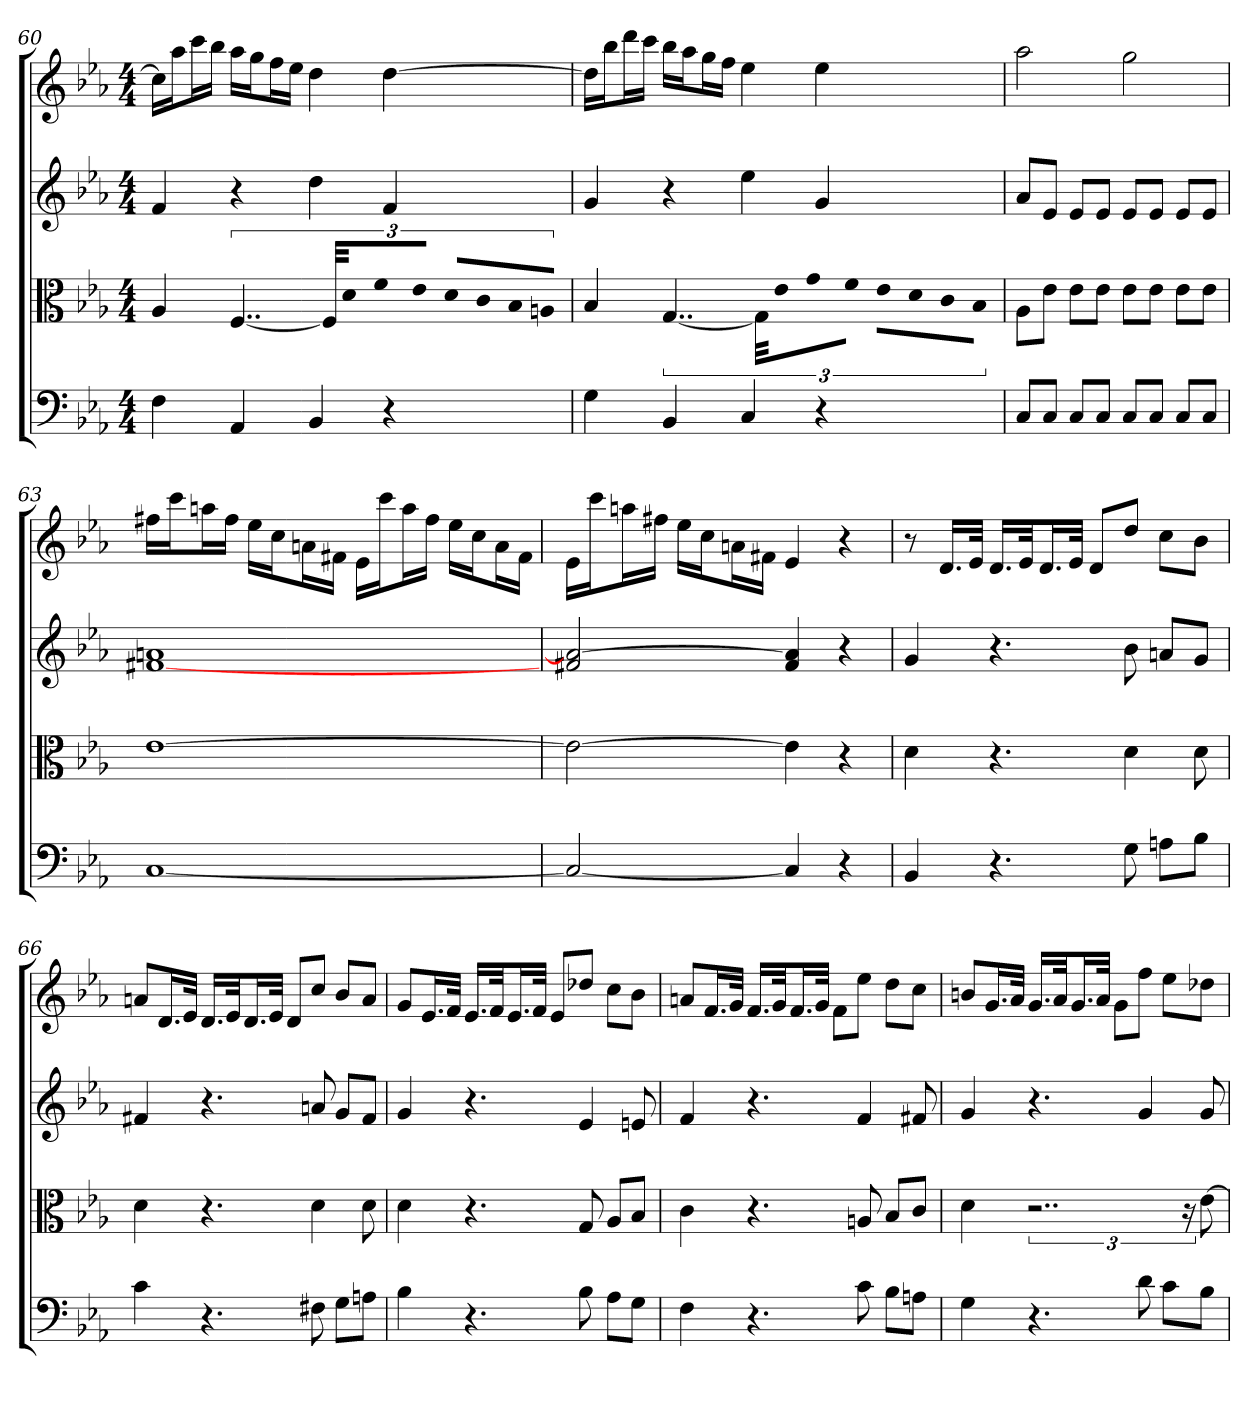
**kern	**kern	**kern	**kern
*part4	*part3	*part2	*part1
*staff4	*staff3	*staff2	*staff1
*clefF4	*clefC3	*	*
*k[b-e-a-]	*k[b-e-a-]	*k[b-e-a-]	*k[b-e-a-]
*E-:	*E-:	*E-:	*E-:
*M4/4	*M4/4	*M4/4	*M4/4
=60	=60	=60	=60
4F	4A-	4f	16ccLL]
.	.	.	16aa-J
.	.	.	16cccL
.	.	.	16bb-JJ
4AA-	[6..F	4r	16aa-LL
.	.	.	16ggJ
.	.	.	16ffL
.	.	.	16ee-JJ
4BB-	.	4dd	4dd
.	48F/KLL]	.	.
.	16d/J	.	.
.	16f/L	.	.
.	16e-/JJ	.	.
4r	16d/LL	4f	[4dd
.	16c/J	.	.
.	16B-/L	.	.
.	16An/JJ	.	.
=61	=61	=61	=61
4G	4B-	4g	16ddLL]
.	.	.	16bb-J
.	.	.	16dddL
.	.	.	16cccJJ
4BB-	[6..G	4r	16bb-LL
.	.	.	16aa-J
.	.	.	16ggL
.	.	.	16ffJJ
4C	.	4ee-	4ee-
.	48G\KLL]	.	.
.	16e-\J	.	.
.	16g\L	.	.
.	16f\JJ	.	.
4r	16e-\LL	4g	4ee-
.	16d\J	.	.
.	16c\L	.	.
.	16B-\JJ	.	.
=62	=62	=62	=62
8C/L	8A-\L	8a-L	2aa-
8C/J	8e-\J	8e-J	.
8C/L	8e-\L	8e-L	.
8C/J	8e-\J	8e-J	.
8C/L	8e-\L	8e-L	2gg
8C/J	8e-\J	8e-J	.
8C/L	8e-\L	8e-L	.
8C/J	8e-\J	8e-J	.
=63	=63	=63	=63
[1C	[1e-	[1f#X 1an	16ff#XLL
.	.	.	16cccJ
.	.	.	16aanL
.	.	.	16ff#JJ
.	.	.	16ee-LL
.	.	.	16ccJ
.	.	.	16anL
.	.	.	16f#XJJ
.	.	.	16e-LL
.	.	.	16cccJ
.	.	.	16aaL
.	.	.	16ff#JJ
.	.	.	16ee-LL
.	.	.	16ccJ
.	.	.	16aL
.	.	.	16f#JJ
=64	=64	=64	=64
2C_	2e-_	2f#X 2a_	16e-LL
.	.	.	16cccJ
.	.	.	16aanL
.	.	.	16ff#XJJ
.	.	.	16ee-LL
.	.	.	16ccJ
.	.	.	16anL
.	.	.	16f#XJJ
4C]	4e-]	4f# 4a]	4e-
4r	4r	4r	4r
=65	=65	=65	=65
4BB-	4d	4g	8r
.	.	.	16.dLL
.	.	.	32e-JJk
4.r	4.r	4.r	16.dLL
.	.	.	32e-Jk
.	.	.	16.dL
.	.	.	32e-JJk
.	.	.	8dL
8G	4d	8b-	8ddJ
8An\L	.	8anL	8ccL
8B-\J	8d	8gJ	8b-J
=66	=66	=66	=66
4c	4d	4f#X	8anL
.	.	.	16.dL
.	.	.	32e-JJk
4.r	4.r	4.r	16.dLL
.	.	.	32e-Jk
.	.	.	16.dL
.	.	.	32e-JJk
.	.	.	8dL
8F#X	4d	8an	8ccJ
8G\L	.	8gL	8b-L
8An\J	8d	8f#J	8aJ
=67	=67	=67	=67
4B-	4d	4g	8gL
.	.	.	16.e-L
.	.	.	32fJJk
4.r	4.r	4.r	16.e-LL
.	.	.	32fJk
.	.	.	16.e-L
.	.	.	32fJJk
.	.	.	8e-L
8B-	8G	4e-	8dd-XJ
8A-\L	8A-/L	.	8ccL
8G\J	8B-/J	8en	8b-J
=68	=68	=68	=68
4F	4c	4f	8anL
.	.	.	16.fL
.	.	.	32gJJk
4.r	4.r	4.r	16.fLL
.	.	.	32gJk
.	.	.	16.fL
.	.	.	32gJJk
.	.	.	8fL
8c	8An	4f	8ee-J
8B-\L	8B-/L	.	8ddL
8An\J	8c/J	8f#X	8ccJ
=69	=69	=69	=69
4G	4d	4g	8bnL
.	.	.	16.gL
.	.	.	32a-JJk
4.r	3..r	4.r	16.gLL
.	.	.	32a-Jk
.	.	.	16.gL
.	.	.	32a-JJk
.	.	.	8gL
8d	.	4g	8ffJ
8c\L	.	.	8ee-L
.	24r	.	.
8B-\J	[8e-	8g	8dd-XJ
=	=	=	=
*-	*-	*-	*-
